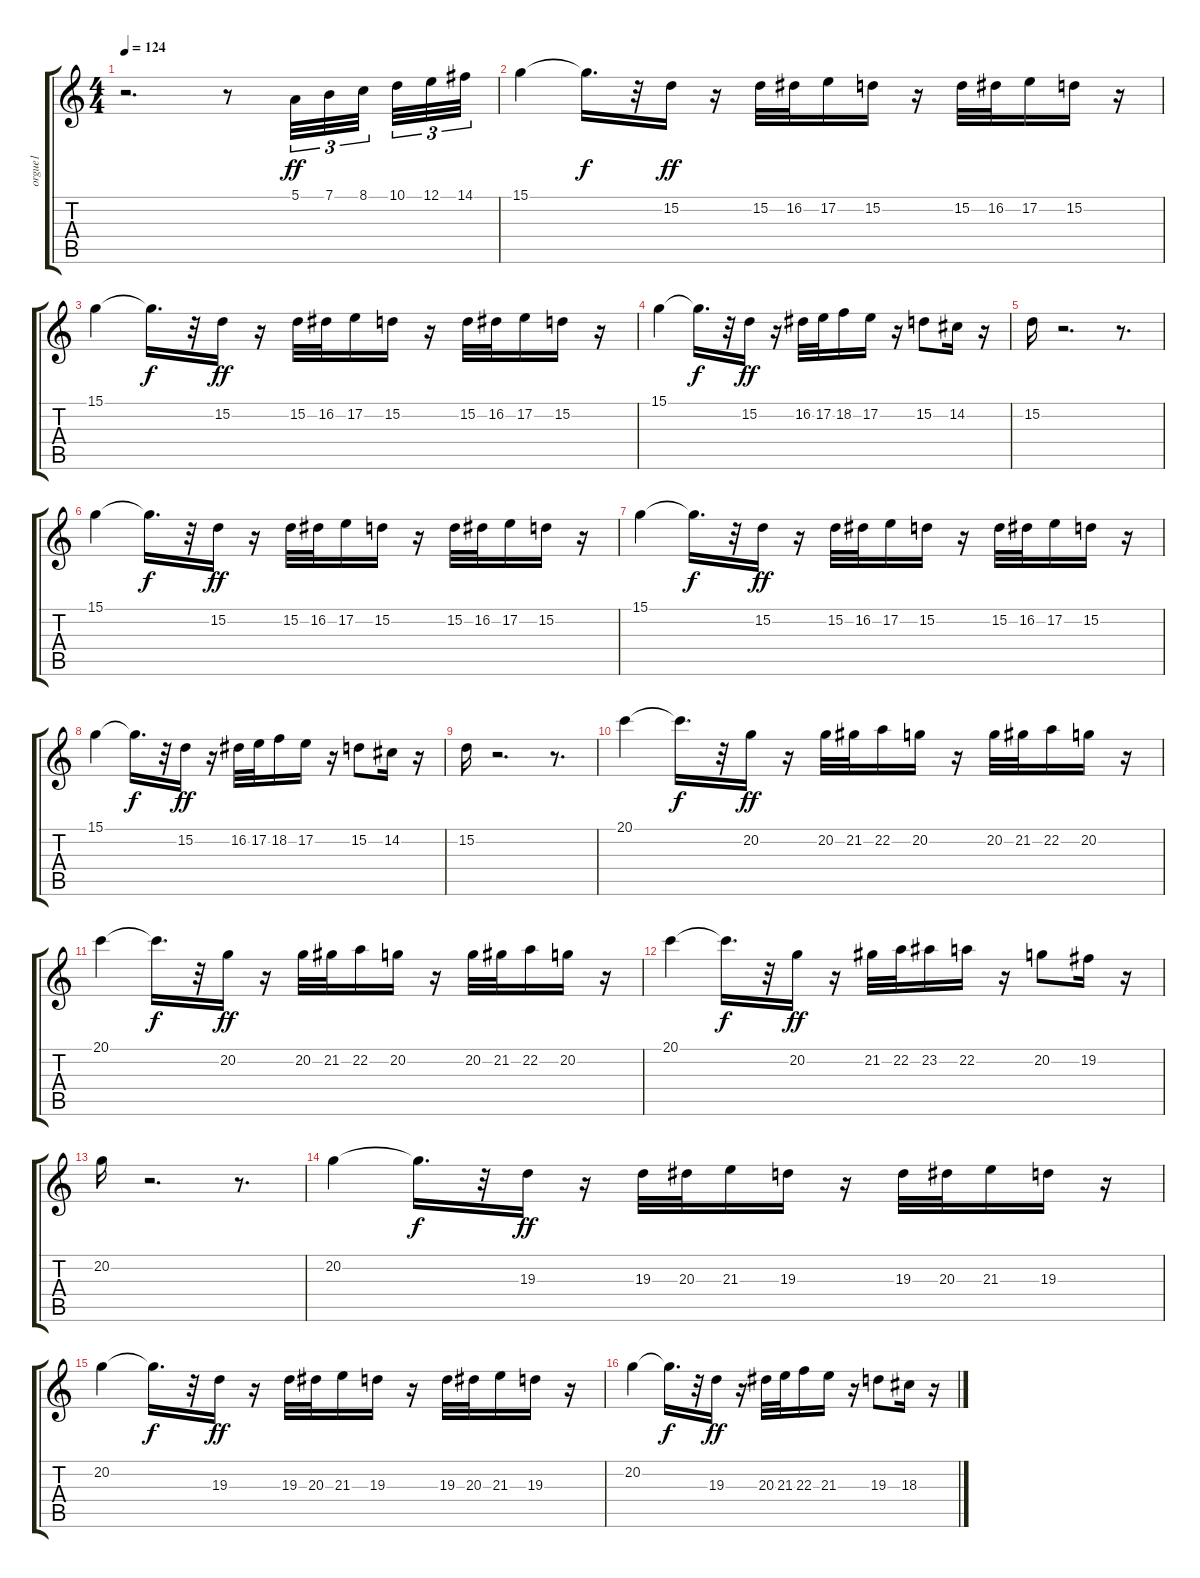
\track ("orgue1" "orgue1") {instrument drawbarorgan}
\staff {score tabs}
\tuning (E4 B3 G3 D3 A2 E2) {hide}
\ts (4 4)
\tempo 124
\clef g2
\ks c
r.2{d dy ff instrument drawbarorgan} r.8 5.1.32{tu (3 2)} 7.1.32{tu (3 2)} 8.1.32{tu (3 2) beam splitsecondary} 10.1.32{tu (3 2)} 12.1.32{tu (3 2)} 14.1.32{tu (3 2)} |
15.1.4 15.1{t}.16{d dy f} r.32 15.2.16{dy ff} r.16 15.2.32 16.2.32 17.2.16 15.2.16 r.16 15.2.32 16.2.32 17.2.16 15.2.16 r.16 |
15.1.4 15.1{t}.16{d dy f} r.32 15.2.16{dy ff} r.16 15.2.32 16.2.32 17.2.16 15.2.16 r.16 15.2.32 16.2.32 17.2.16 15.2.16 r.16 |
15.1.4 15.1{t}.16{d dy f} r.32 15.2.16{dy ff} r.16 16.2.32 17.2.32 18.2.16 17.2.16 r.16 15.2.8 14.2.16 r.16 |
15.2.16 r.2{d} r.8{d} |
15.1.4 15.1{t}.16{d dy f} r.32 15.2.16{dy ff} r.16 15.2.32 16.2.32 17.2.16 15.2.16 r.16 15.2.32 16.2.32 17.2.16 15.2.16 r.16 |
15.1.4 15.1{t}.16{d dy f} r.32 15.2.16{dy ff} r.16 15.2.32 16.2.32 17.2.16 15.2.16 r.16 15.2.32 16.2.32 17.2.16 15.2.16 r.16 |
15.1.4 15.1{t}.16{d dy f} r.32 15.2.16{dy ff} r.16 16.2.32 17.2.32 18.2.16 17.2.16 r.16 15.2.8 14.2.16 r.16 |
15.2.16 r.2{d} r.8{d} |
20.1.4 20.1{t}.16{d dy f} r.32 20.2.16{dy ff} r.16 20.2.32 21.2.32 22.2.16 20.2.16 r.16 20.2.32 21.2.32 22.2.16 20.2.16 r.16 |
20.1.4 20.1{t}.16{d dy f} r.32 20.2.16{dy ff} r.16 20.2.32 21.2.32 22.2.16 20.2.16 r.16 20.2.32 21.2.32 22.2.16 20.2.16 r.16 |
20.1.4 20.1{t}.16{d dy f} r.32 20.2.16{dy ff} r.16 21.2.32 22.2.32 23.2.16 22.2.16 r.16 20.2.8 19.2.16 r.16 |
20.2.16 r.2{d} r.8{d} |
20.2.4 20.2{t}.16{d dy f} r.32 19.3.16{dy ff} r.16 19.3.32 20.3.32 21.3.16 19.3.16 r.16 19.3.32 20.3.32 21.3.16 19.3.16 r.16 |
20.2.4 20.2{t}.16{d dy f} r.32 19.3.16{dy ff} r.16 19.3.32 20.3.32 21.3.16 19.3.16 r.16 19.3.32 20.3.32 21.3.16 19.3.16 r.16 |
20.2.4 20.2{t}.16{d dy f} r.32 19.3.16{dy ff} r.16 20.3.32 21.3.32 22.3.16 21.3.16 r.16 19.3.8 18.3.16 r.16
